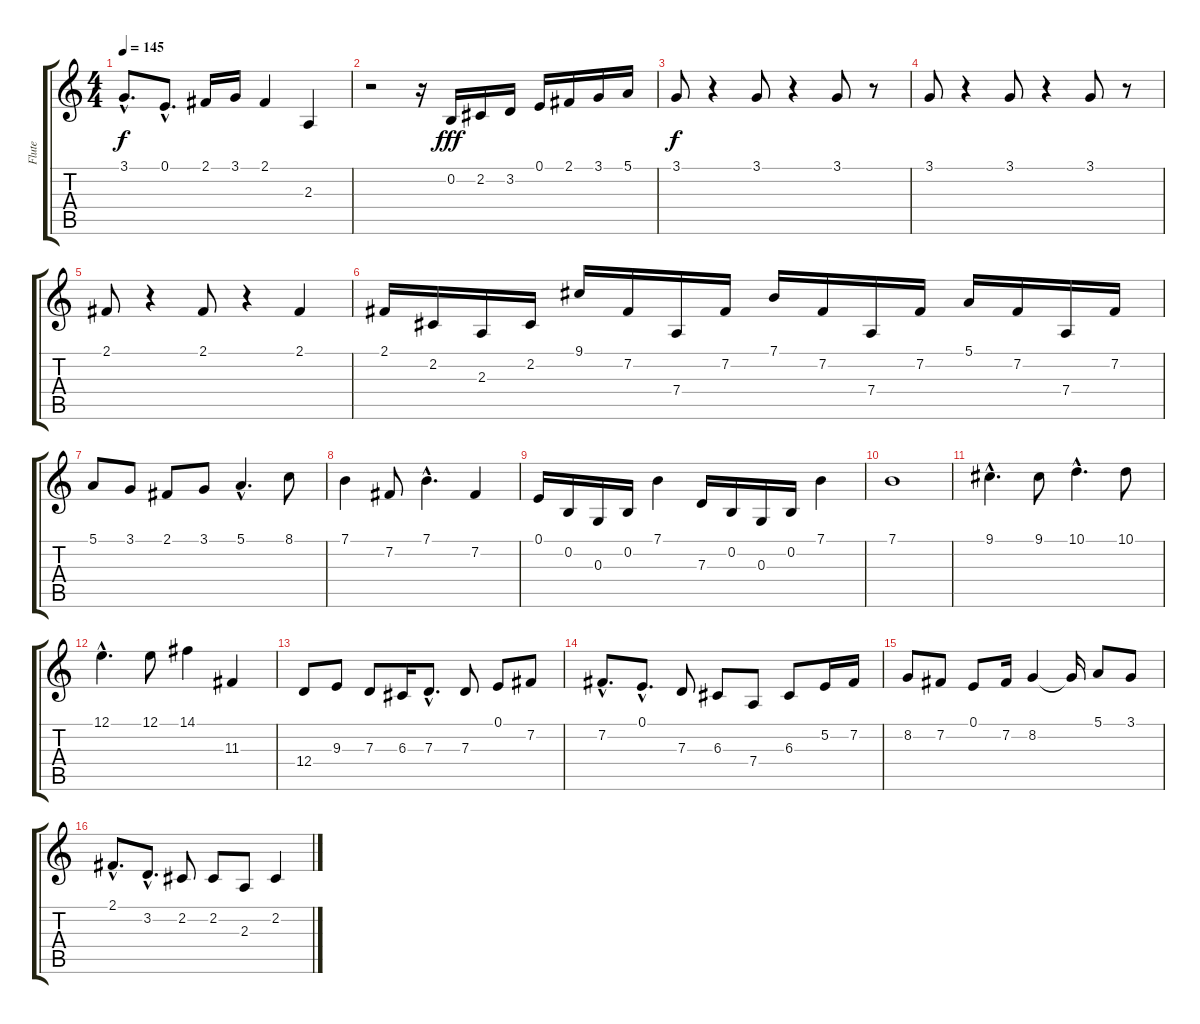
\track ("Flute" "Flute") {instrument flute}
\staff {score tabs}
\tuning (E4 B3 G3 D3 A2 E2) {hide}
\ts (4 4)
\tempo 145
\clef g2
\ks c
3.1{hac}.8{d dy f} 0.1{hac}.8{d} 2.1.16 3.1.16 2.1.4 2.3.4 |
r.2 r.16 0.2.16{dy fff} 2.2.16 3.2.16 0.1.16 2.1.16 3.1.16 5.1.16 |
3.1.8{dy f} r.4 3.1.8 r.4 3.1.8 r.8 |
3.1.8 r.4 3.1.8 r.4 3.1.8 r.8 |
2.1.8 r.4 2.1.8 r.4 2.1.4 |
2.1.16 2.2.16 2.3.16 2.2.16 9.1.16 7.2.16 7.4.16 7.2.16 7.1.16 7.2.16 7.4.16 7.2.16 5.1.16 7.2.16 7.4.16 7.2.16 |
5.1.8 3.1.8 2.1.8 3.1.8 5.1{hac}.4{d} 8.1.8 |
7.1.4 7.2.8 7.1{hac}.4{d} 7.2.4 |
0.1.16 0.2.16 0.3.16 0.2.16 7.1.4 7.3.16 0.2.16 0.3.16 0.2.16 7.1.4 |
7.1.1 |
9.1{hac}.4{d} 9.1.8 10.1{hac}.4{d} 10.1.8 |
12.1{hac}.4{d} 12.1.8 14.1.4 11.3.4 |
12.4.8 9.3.8 7.3.8 6.3.16 7.3{hac}.8{d} 7.3.8 0.1.8 7.2.8 |
7.2{hac}.8{d} 0.1{hac}.8{d} 7.3.8 6.3.8 7.4.8 6.3.8 5.2.16 7.2.16 |
8.2.8 7.2.8 0.1.8 7.2.16 8.2.4 8.2{t}.16 5.1.8 3.1.8 |
2.1{hac}.8{d} 3.2{hac}.8{d} 2.2.8 2.2.8 2.3.8 2.2.4
